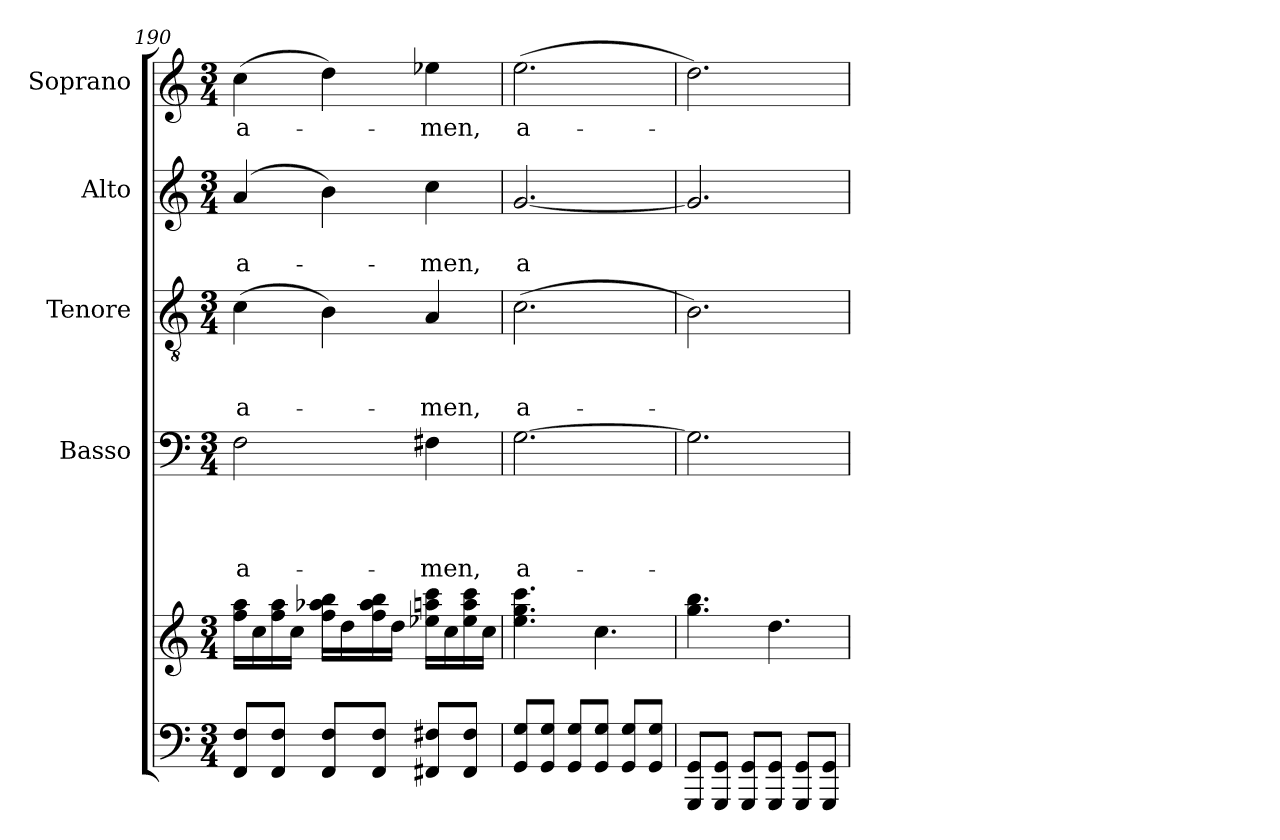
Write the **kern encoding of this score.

**kern	**kern	**kern	**text	**text	**text	**text	**kern	**text	**text	**text	**kern	**text	**text	**kern	**text
*part6	*part5	*part4	*part4	*part4	*part4	*part4	*part3	*part3	*part3	*part3	*part2	*part2	*part2	*part1	*part1
*staff6	*staff5	*staff4	*staff4	*staff4	*staff4	*staff4	*staff3	*staff3	*staff3	*staff3	*staff2	*staff2	*staff2	*staff1	*staff1
*	*	*I"Basso	*	*	*	*	*I"Tenore	*	*	*	*I"Alto	*	*	*I"Soprano	*
!!LO:LB:g=z
*clefF4	*clefG2	*clefF4	*	*	*	*	*clefGv2	*	*	*	*clefG2	*	*	*clefG2	*
*k[]	*k[]	*k[]	*	*	*	*	*k[]	*	*	*	*k[]	*	*	*k[]	*
*C:	*C:	*C:	*	*	*	*	*C:	*	*	*	*C:	*	*	*C:	*
*M3/4	*M3/4	*M3/4	*	*	*	*	*M3/4	*	*	*	*M3/4	*	*	*M3/4	*
=190	=190	=190	=190	=190	=190	=190	=190	=190	=190	=190	=190	=190	=190	=190	=190
!	!	!	!	!	!	!LO:LY:b	!	!	!	!LO:LY:b	!	!	!LO:LY:b	!	!LO:LY:b
8FF/ 8F/L	16ff\ 16aa\LL	2F\	.	.	.	a-	(>4c\	.	.	a-	(<4a/	.	a-	(>4cc\	a-
.	16cc\	.	.	.	.	.	.	.	.	.	.	.	.	.	.
8FF/ 8F/J	16ff\ 16aa\	.	.	.	.	.	.	.	.	.	.	.	.	.	.
.	16cc\JJ	.	.	.	.	.	.	.	.	.	.	.	.	.	.
8FF/ 8F/L	16ff\ 16aa-X\ 16bb\LL	.	.	.	.	.	4B\)	.	.	.	4b\)	.	.	4dd\)	.
.	16dd\	.	.	.	.	.	.	.	.	.	.	.	.	.	.
8FF/ 8F/J	16ff\ 16aa-\ 16bb\	.	.	.	.	.	.	.	.	.	.	.	.	.	.
.	16dd\JJ	.	.	.	.	.	.	.	.	.	.	.	.	.	.
!	!	!	!	!	!	!LO:LY:b	!	!	!	!LO:LY:b	!	!	!LO:LY:b	!	!LO:LY:b
8FF#X/ 8F#X/L	16ee-X\ 16aan\ 16ccc\LL	4F#X\	.	.	.	-men,	4A/	.	.	-men,	4cc\	.	-men,	4ee-X\	-men,
.	16cc\	.	.	.	.	.	.	.	.	.	.	.	.	.	.
8FF#/ 8F#/J	16ee-\ 16aa\ 16ccc\	.	.	.	.	.	.	.	.	.	.	.	.	.	.
.	16cc\JJ	.	.	.	.	.	.	.	.	.	.	.	.	.	.
=191	=191	=191	=191	=191	=191	=191	=191	=191	=191	=191	=191	=191	=191	=191	=191
!	!	!	!	!	!	!LO:LY:b	!	!	!	!LO:LY:b	!	!	!LO:LY:b	!	!LO:LY:b
8GG/ 8G/L	4.ee\ 4.gg\ 4.ccc\	[>2.G\	.	.	.	a-	(>2.c\	.	.	a-	[<2.g/	.	a	(>2.ee\	a-
8GG/ 8G/J	.	.	.	.	.	.	.	.	.	.	.	.	.	.	.
8GG/ 8G/L	.	.	.	.	.	.	.	.	.	.	.	.	.	.	.
8GG/ 8G/J	4.cc\	.	.	.	.	.	.	.	.	.	.	.	.	.	.
8GG/ 8G/L	.	.	.	.	.	.	.	.	.	.	.	.	.	.	.
8GG/ 8G/J	.	.	.	.	.	.	.	.	.	.	.	.	.	.	.
=192	=192	=192	=192	=192	=192	=192	=192	=192	=192	=192	=192	=192	=192	=192	=192
8GGG/ 8GG/L	4.gg\ 4.bb\	2.G\]	.	.	.	.	2.B\)	.	.	.	2.g/]	.	.	2.dd\)	.
8GGG/ 8GG/J	.	.	.	.	.	.	.	.	.	.	.	.	.	.	.
8GGG/ 8GG/L	.	.	.	.	.	.	.	.	.	.	.	.	.	.	.
8GGG/ 8GG/J	4.dd\	.	.	.	.	.	.	.	.	.	.	.	.	.	.
8GGG/ 8GG/L	.	.	.	.	.	.	.	.	.	.	.	.	.	.	.
8GGG/ 8GG/J	.	.	.	.	.	.	.	.	.	.	.	.	.	.	.
=	=	=	=	=	=	=	=	=	=	=	=	=	=	=	=
*-	*-	*-	*-	*-	*-	*-	*-	*-	*-	*-	*-	*-	*-	*-	*-
